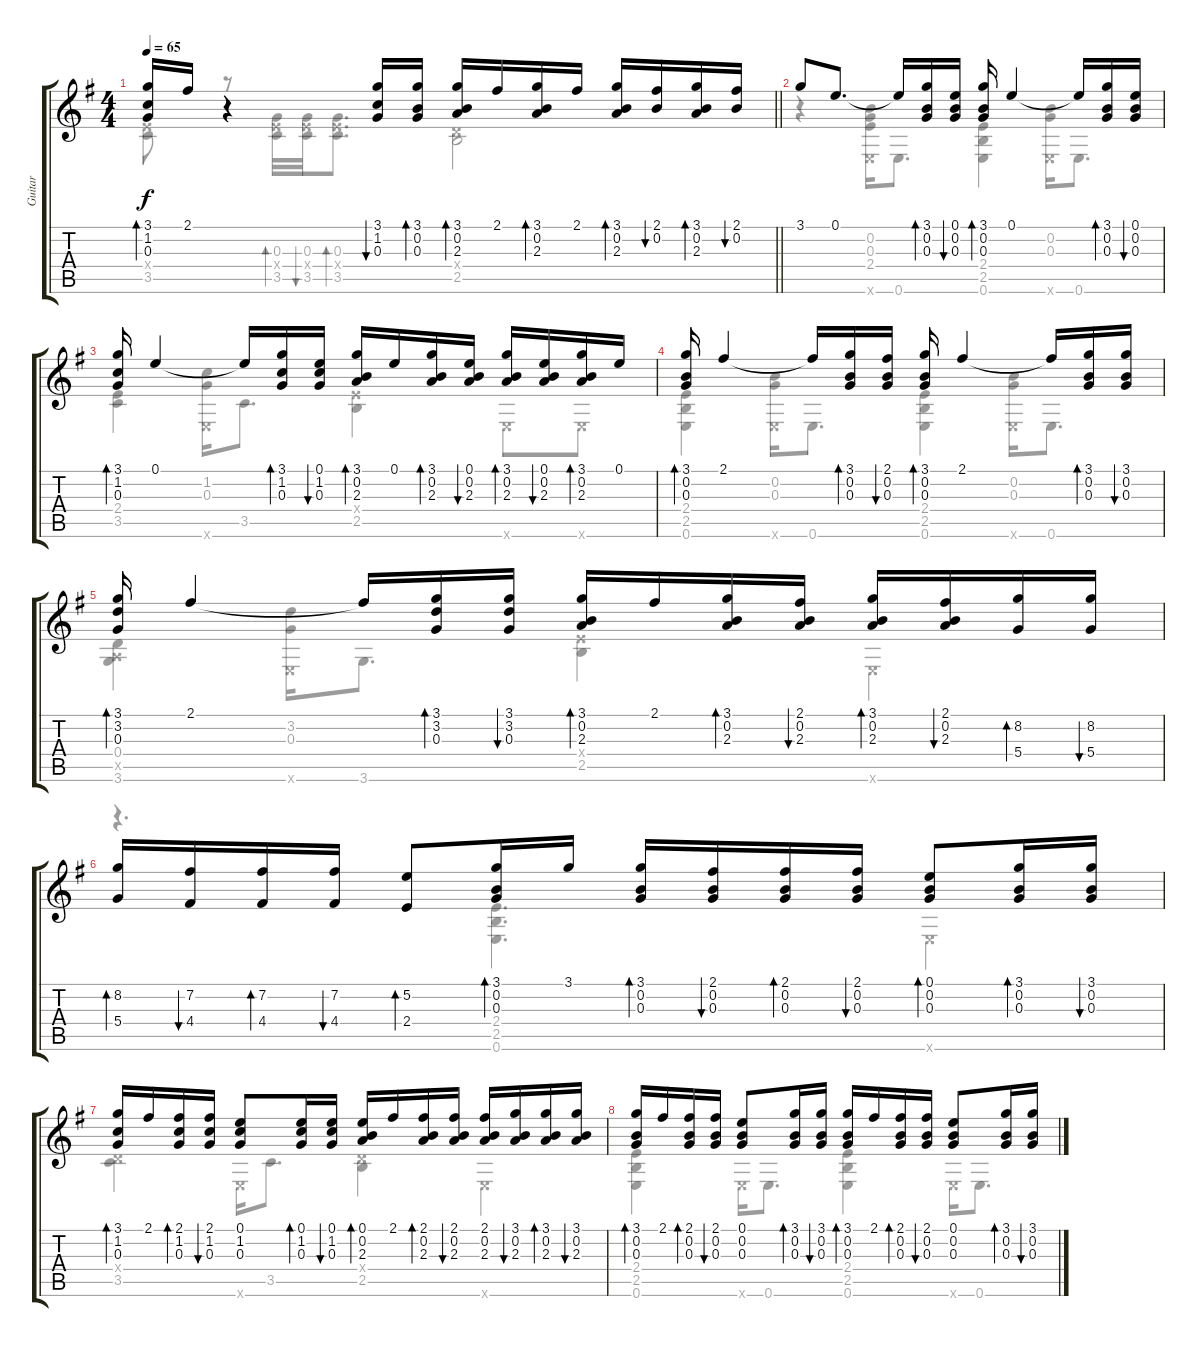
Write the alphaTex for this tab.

\track (" Guitar" " Guitar") {instrument acousticguitarsteel}
\staff {score tabs}
\tuning (E4 B3 G3 D3 A2 E2) {hide}
\voice
\ts (4 4)
\tempo 65
\clef g2
\barLineRight lightlight
\ks eminor
(3.1 1.2 0.3).16{bd 30 dy f} 2.1.16 r.4 (3.1 1.2 0.3).16{bu 30} (3.1 0.2 0.3).16{bd 30} (3.1 0.2 2.3).16{bd 30} 2.1.16 (3.1 0.2 2.3).16{bd 30} 2.1.16 (3.1 0.2 2.3).16{bd 30} (2.1 0.2).16{bu 30} (3.1 0.2 2.3).16{bd 30} (2.1 0.2).16{bu 30} |
3.1.8 0.1.8{d} 0.1{t}.16 (3.1 0.2 0.3).16{bd 30} (0.1 0.2 0.3).16{bu 30} (3.1 0.2 0.3).16{bd 30} 0.1.4 0.1{t}.16 (3.1 0.2 0.3).16{bd 30} (0.1 0.2 0.3).16{bu 30} |
(3.1 1.2 0.3).16{bd 30} 0.1.4 0.1{t}.16 (3.1 1.2 0.3).16{bd 30} (0.1 1.2 0.3).16{bu 30} (3.1 0.2 2.3).16{bd 30} 0.1.16 (3.1 0.2 2.3).16{bd 30} (0.1 0.2 2.3).16{bu 30} (3.1 0.2 2.3).16{bd 30} (0.1 0.2 2.3).16{bu 30} (3.1 0.2 2.3).16{bd 30} 0.1.16 |
(3.1 0.2 0.3).16{bd 30} 2.1.4 2.1{t}.16 (3.1 0.2 0.3).16{bd 30} (2.1 0.2 0.3).16{bu 30} (3.1 0.2 0.3).16{bd 30} 2.1.4 2.1{t}.16 (3.1 0.2 0.3).16{bd 30} (3.1 0.2 0.3).16{bu 30} |
(3.1 3.2 0.3).16{bd 30} 2.1.4 2.1{t}.16 (3.1 3.2 0.3).16{bd 30} (3.1 3.2 0.3).16{bu 30} (3.1 0.2 2.3).16{bd 30} 2.1.16 (3.1 0.2 2.3).16{bd 30} (2.1 0.2 2.3).16{bu 30} (3.1 0.2 2.3).16{bd 30} (2.1 0.2 2.3).16{bu 30} (8.2 5.4).16{bd 30} (8.2 5.4).16{bu 30} |
(8.2 5.4).16{bd 30} (7.2 4.4).16{bu 30} (7.2 4.4).16{bd 30} (7.2 4.4).16{bu 30} (5.2 2.4).8{bd 30} (3.1 0.2 0.3).16{bd 30} 3.1.16 (3.1 0.2 0.3).16{bd 30} (2.1 0.2 0.3).16{bu 30} (2.1 0.2 0.3).16{bd 30} (2.1 0.2 0.3).16{bu 30} (0.1 0.2 0.3).8{bd 30} (3.1 0.2 0.3).16{bd 30} (3.1 0.2 0.3).16{bu 30} |
(3.1 1.2 0.3).16{bd 30} 2.1.16 (2.1 1.2 0.3).16{bd 30} (2.1 1.2 0.3).16{bu 30} (0.1 1.2 0.3).8 (0.1 1.2 0.3).16{bd 30} (0.1 1.2 0.3).16{bu 30} (0.1 0.2 2.3).16{bd 30} 2.1.16 (2.1 0.2 2.3).16{bd 30} (2.1 0.2 2.3).16{bu 30} (2.1 0.2 2.3).16 (3.1 0.2 2.3).16{bu 30} (3.1 0.2 2.3).16{bd 30} (3.1 0.2 2.3).16{bu 30} |
(3.1 0.2 0.3).16{bd 30} 2.1.16 (2.1 0.2 0.3).16{bd 30} (2.1 0.2 0.3).16{bu 30} (0.1 0.2 0.3).8 (3.1 0.2 0.3).16{bd 30} (3.1 0.2 0.3).16{bu 30} (3.1 0.2 0.3).16{bd 30} 2.1.16 (2.1 0.2 0.3).16{bd 30} (2.1 0.2 0.3).16{bu 30} (0.1 0.2 0.3).8 (3.1 0.2 0.3).16{bd 30} (3.1 0.2 0.3).16{bu 30}
\voice
\clef g2
\ottava regular
\simile none
\barLineRight lightlight
\ks eminor
(2.4{x} 3.5).8{dy f} r.8 (0.3 2.4{x} 3.5).32{bd 30} (0.3 2.4{x} 3.5).32{bu 30} (0.3 2.4{x} 3.5).8{d bd 30} (0.4{x} 2.5).2 |
r.4 (0.2 0.3 2.4 0.6{x}).16 0.6.8{d} (2.4 2.5 0.6).4 (0.2 0.3 0.6{x}).16 0.6.8{d} |
(2.4 3.5).4 (1.2 0.3 0.6{x}).16 3.5.8{d} (2.4{x} 2.5).4 0.6{x}.8 0.6{x}.8 |
(2.4 2.5 0.6).4 (0.2 0.3 0.6{x}).16 0.6.8{d} (2.4 2.5 0.6).4 (0.2 0.3 0.6{x}).16 0.6.8{d} |
(0.4 0.5{x} 3.6).4 (3.2 0.3 0.6{x}).16 3.6.8{d} (2.4{x} 2.5).4 0.6{x}.4 |
r.4{d} (2.4 2.5 0.6).4{d} 0.6{x}.4 |
(0.4{x} 3.5).4 0.6{x}.16 3.5.8{d} (0.4{x} 2.5).4 0.6{x}.4 |
(2.4 2.5 0.6).4 0.6{x}.16 0.6.8{d} (2.4 2.5 0.6).4 0.6{x}.16 0.6.8{d}
